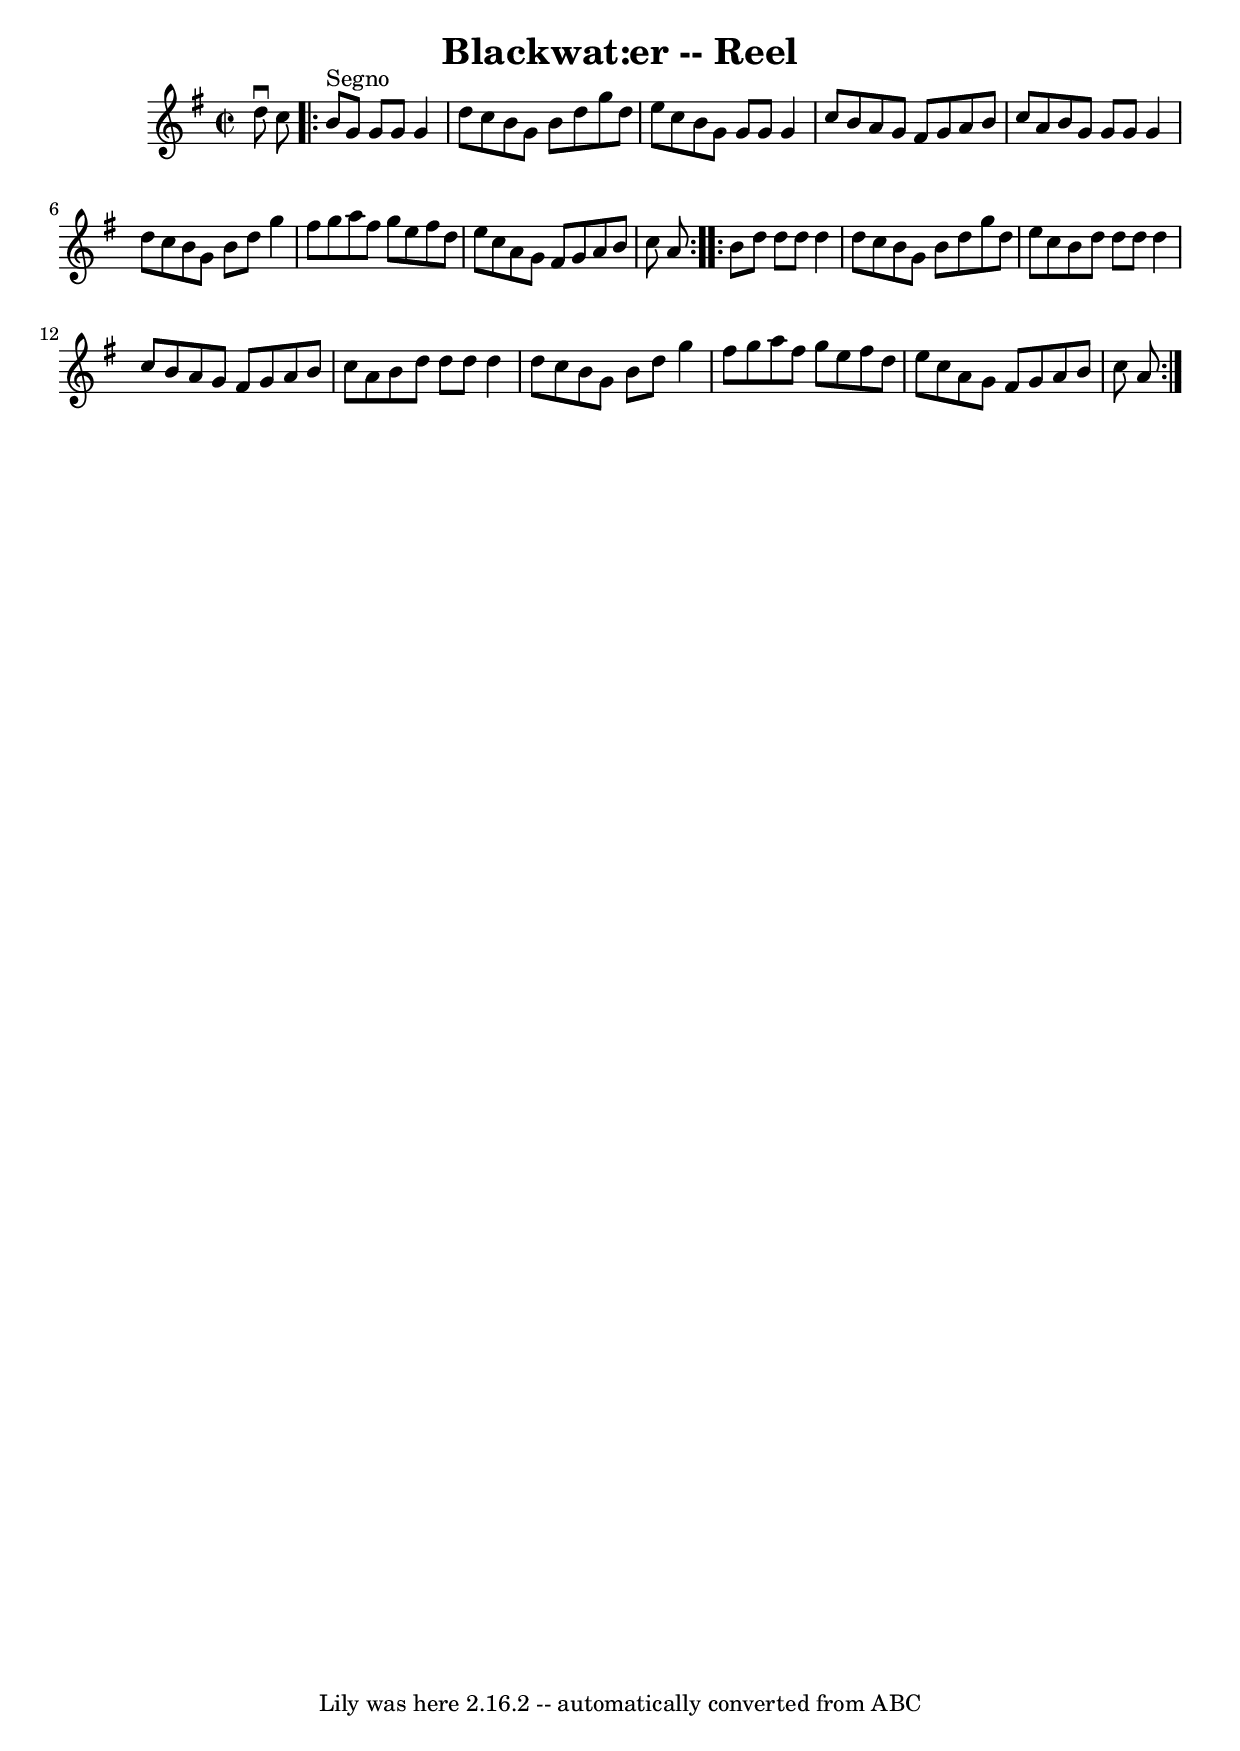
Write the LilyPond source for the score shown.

\version "2.16.2"
\include "Mammoth.ily"
\header {
  %% book = "Ryan's Mammoth Collection"
  crossRefNumber = "1"
  footnotes = ""
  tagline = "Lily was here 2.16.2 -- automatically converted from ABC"
  title = "Blackwat:er -- Reel"

}
voicedefault =  {


  \override Staff.TimeSignature #'style = #'C
  \time 2/2 
  \key g \major
 d''8^\downbow c''8    
  \repeat volta 2 {
    b'8 
    ^"Segno" g'8 g'8 g'8 g'4 d''8 c''8  |
    b'8 g'8    
    b'8 d''8 g''8 d''8 e''8 c''8  |
    b'8 g'8 g'8    
    g'8 g'4 c''8 b'8  |
    a'8 g'8 fis'8 g'8 a'8 b'8  
    c''8 a'8  |
    b'8 g'8 g'8 g'8 g'4 d''8 c''8  
    |
    b'8 g'8 b'8 d''8 g''4 fis''8 g''8  |
    a''8 
    fis''8 g''8 e''8 fis''8 d''8 e''8 c''8  |
    a'8    
    g'8 fis'8 g'8 a'8 b'8 c''8 a'8  
  } 
  \repeat volta 2 {
    b'8   
    d''8 d''8 d''8 d''4 d''8 c''8  |
    b'8 g'8 b'8    
    d''8 g''8 d''8 e''8 c''8  |
    b'8 d''8 d''8 d''8    
    d''4 c''8 b'8  |
    a'8 g'8 fis'8 g'8 a'8 b'8    
    c''8 a'8  |
    b'8 d''8 d''8 d''8 d''4 d''8 c''8  
    |
    b'8 g'8 b'8 d''8 g''4 fis''8 g''8  |
    a''8 
    fis''8 g''8 e''8 fis''8 d''8 e''8 c''8  |
    a'8    
    g'8 fis'8 g'8 a'8 b'8 c''8 a'8    
  }   

}

\score{
  <<

    \context Staff="default"
    {
      \voicedefault 
      
    }

  >>
  \layout {
    
  }
  \midi {
  }

}
